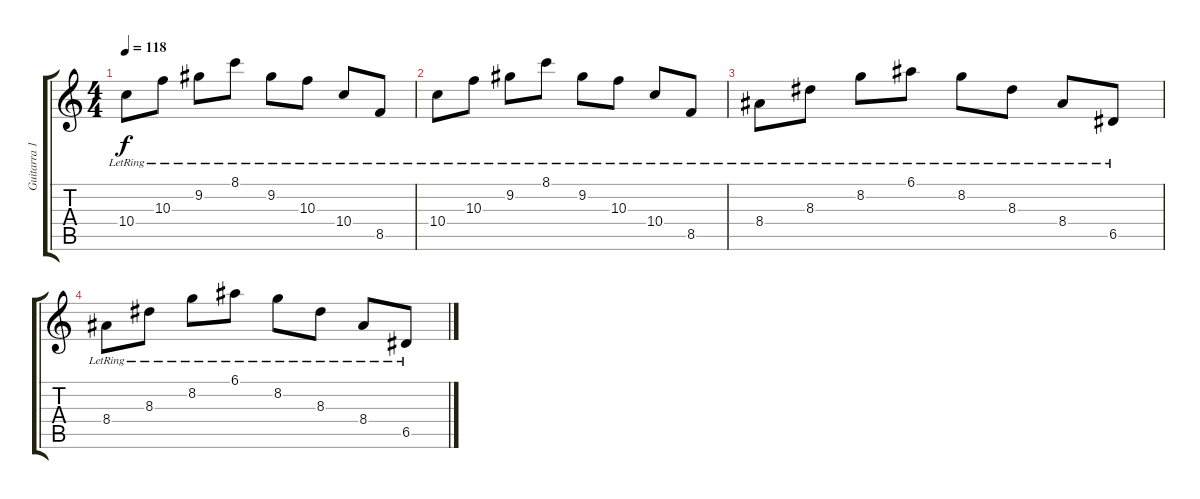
\track ("Guitarra 1" "Guitarra 1") {instrument acousticguitarsteel}
\staff {score tabs}
\tuning (E4 B3 G3 D3 A2 E2) {hide}
\ts (4 4)
\tempo 118
\clef g2
\ks c
10.4{lr}.8{dy f volume 0} 10.3{lr}.8 9.2{lr}.8 8.1{lr}.8 9.2{lr}.8 10.3{lr}.8 10.4{lr}.8 8.5{lr}.8 |
10.4{lr}.8 10.3{lr}.8 9.2{lr}.8 8.1{lr}.8 9.2{lr}.8 10.3{lr}.8 10.4{lr}.8 8.5{lr}.8 |
8.4{lr}.8 8.3{lr}.8 8.2{lr}.8 6.1{lr}.8 8.2{lr}.8 8.3{lr}.8 8.4{lr}.8 6.5{lr}.8 |
8.4{lr}.8 8.3{lr}.8 8.2{lr}.8 6.1{lr}.8 8.2{lr}.8 8.3{lr}.8 8.4{lr}.8 6.5{lr}.8
